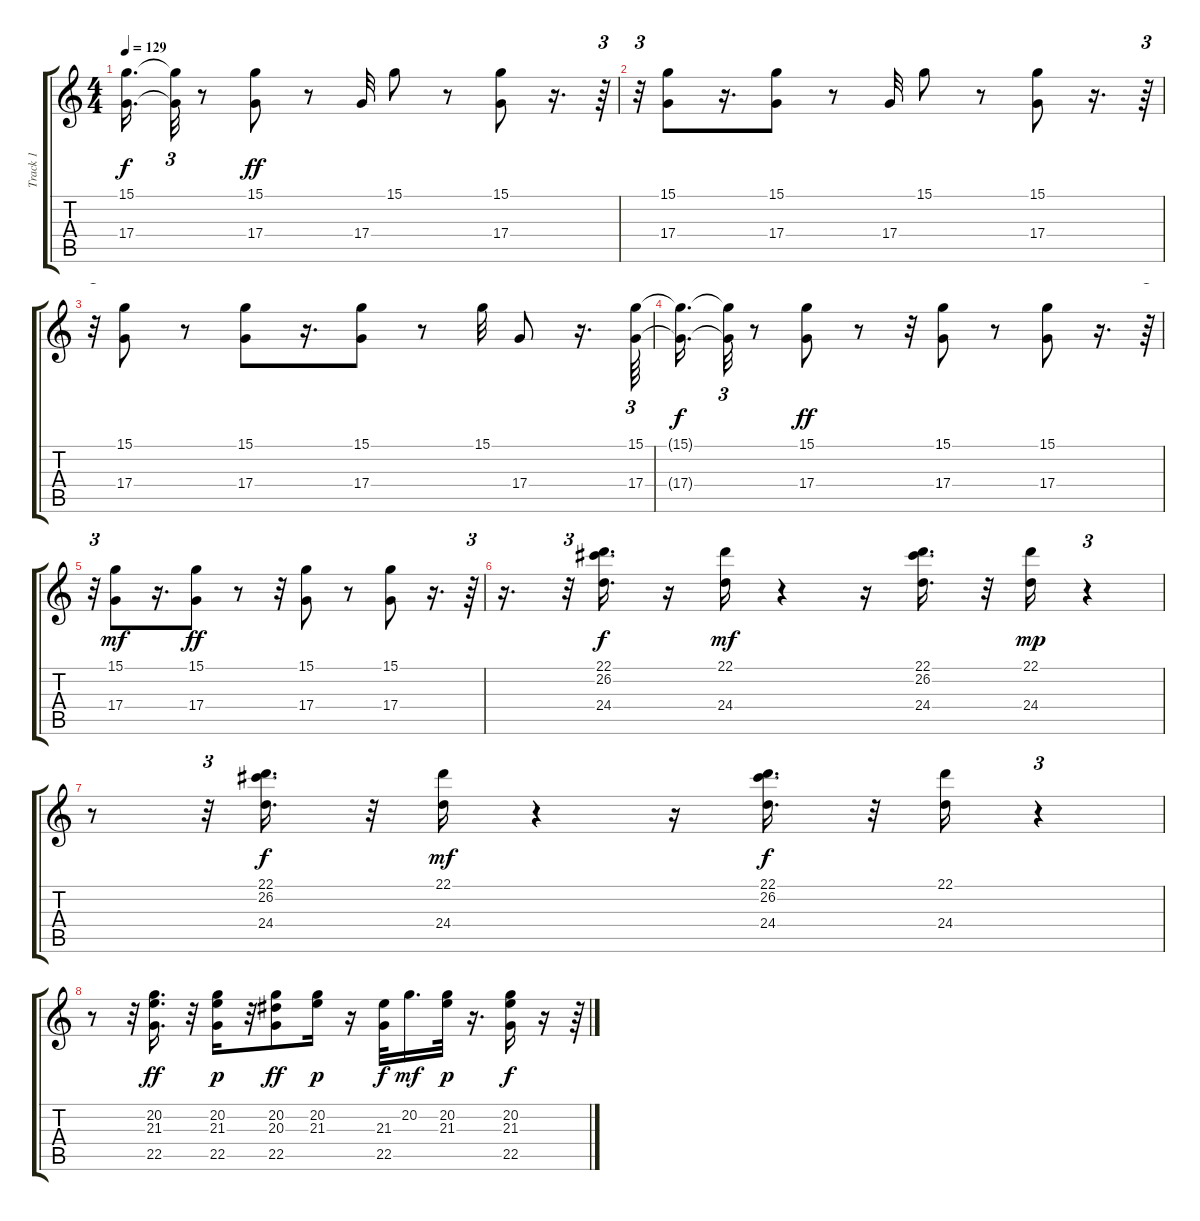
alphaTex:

\track ("Track 1" "Track 1") {instrument brightacousticpiano}
\staff {score tabs}
\tuning (E4 B3 G3 D3 A2 E2) {hide}
\ts (4 4)
\tempo 129
\clef g2
\ks c
(15.1{t} 17.4{t}).16{d dy f} (15.1{t} 17.4{t}).32{tu (3 2)} r.8 (15.1 17.4).8{dy ff} r.8 17.4.32 15.1.8 r.8 (15.1 17.4).8 r.16{d} r.64{tu (3 2)} |
r.32{tu (3 2)} (15.1 17.4).8 r.16{d} (15.1 17.4).8 r.8 17.4.32 15.1.8 r.8 (15.1 17.4).8 r.16{d} r.64{tu (3 2)} |
r.32{tu (3 2)} (15.1 17.4).8 r.8 (15.1 17.4).8 r.16{d} (15.1 17.4).8 r.8 15.1.32 17.4.8 r.16{d} (15.1 17.4).64{tu (3 2)} |
(15.1{t} 17.4{t}).16{d dy f} (15.1{t} 17.4{t}).32{tu (3 2)} r.8 (15.1 17.4).8{dy ff} r.8 r.32 (15.1 17.4).8 r.8 (15.1 17.4).8 r.16{d} r.64{tu (3 2)} |
r.32{tu (3 2)} (15.1 17.4).8{dy mf} r.16{d} (15.1 17.4).8{dy ff} r.8 r.32 (15.1 17.4).8 r.8 (15.1 17.4).8 r.16{d} r.64{tu (3 2)} |
r.16{d} r.32{tu (3 2)} (22.1 26.2 24.4).16{d dy f} r.16 (22.1 24.4).16{dy mf} r.4 r.16 (22.1 26.2 24.4).16{d} r.32 (22.1 24.4).16{dy mp} r.4{tu (3 2)} |
r.8 r.32{tu (3 2)} (22.1 26.2 24.4).16{d dy f} r.32 (22.1 24.4).16{dy mf} r.4 r.16 (22.1 26.2 24.4).16{d dy f} r.32 (22.1 24.4).16 r.4{tu (3 2)} |
r.8 r.32{tu (3 2)} (20.2 21.3 22.5).16{d dy ff} r.32 (20.2 21.3 22.5).16{dy p} r.32 (20.2 20.3 22.5).8{dy ff} (20.2 21.3).16{dy p} r.16 (21.3 22.5).32{dy f} 20.2.16{d dy mf} (20.2 21.3).32{dy p} r.16{d} (20.2 21.3 22.5).16{dy f} r.16 r.64{tu (3 2)}
